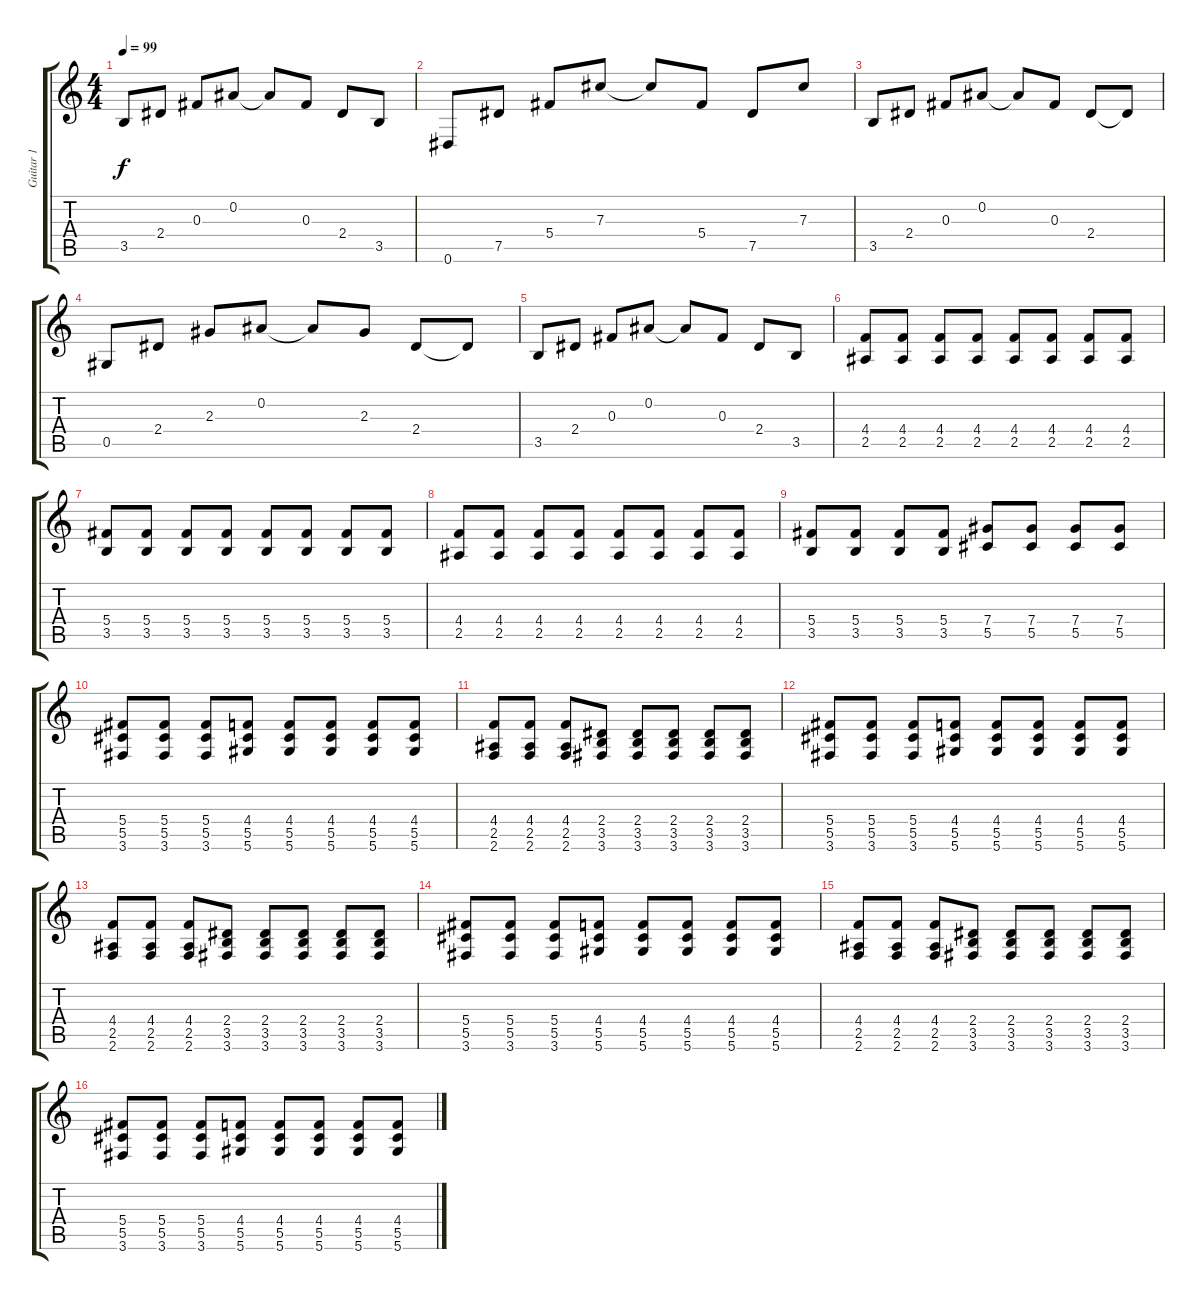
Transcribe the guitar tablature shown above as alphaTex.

\track ("Guitar 1" "Guitar 1") {instrument distortionguitar}
\staff {score tabs}
\tuning (Eb4 Bb3 Gb3 Db3 Ab2 Eb2) {hide}
\ts (4 4)
\tempo 99
\clef g2
\ks c
3.5.8{dy f} 2.4.8 0.3.8 0.2.8 0.2{t}.8 0.3.8 2.4.8 3.5.8 |
0.6.8 7.5.8 5.4.8 7.3.8 7.3{t}.8 5.4.8 7.5.8 7.3.8 |
3.5.8 2.4.8 0.3.8 0.2.8 0.2{t}.8 0.3.8 2.4.8 2.4{t}.8 |
0.5.8 2.4.8 2.3.8 0.2.8 0.2{t}.8 2.3.8 2.4.8 2.4{t}.8 |
3.5.8 2.4.8 0.3.8 0.2.8 0.2{t}.8 0.3.8 2.4.8 3.5.8 |
(4.4 2.5).8 (4.4 2.5).8 (4.4 2.5).8 (4.4 2.5).8 (4.4 2.5).8 (4.4 2.5).8 (4.4 2.5).8 (4.4 2.5).8 |
(5.4 3.5).8 (5.4 3.5).8 (5.4 3.5).8 (5.4 3.5).8 (5.4 3.5).8 (5.4 3.5).8 (5.4 3.5).8 (5.4 3.5).8 |
(4.4 2.5).8 (4.4 2.5).8 (4.4 2.5).8 (4.4 2.5).8 (4.4 2.5).8 (4.4 2.5).8 (4.4 2.5).8 (4.4 2.5).8 |
(5.4 3.5).8 (5.4 3.5).8 (5.4 3.5).8 (5.4 3.5).8 (7.4 5.5).8 (7.4 5.5).8 (7.4 5.5).8 (7.4 5.5).8 |
(5.4 5.5 3.6).8 (5.4 5.5 3.6).8 (5.4 5.5 3.6).8 (4.4 5.5 5.6).8 (4.4 5.5 5.6).8 (4.4 5.5 5.6).8 (4.4 5.5 5.6).8 (4.4 5.5 5.6).8 |
(4.4 2.5 2.6).8 (4.4 2.5 2.6).8 (4.4 2.5 2.6).8 (2.4 3.5 3.6).8 (2.4 3.5 3.6).8 (2.4 3.5 3.6).8 (2.4 3.5 3.6).8 (2.4 3.5 3.6).8 |
(5.4 5.5 3.6).8 (5.4 5.5 3.6).8 (5.4 5.5 3.6).8 (4.4 5.5 5.6).8 (4.4 5.5 5.6).8 (4.4 5.5 5.6).8 (4.4 5.5 5.6).8 (4.4 5.5 5.6).8 |
(4.4 2.5 2.6).8 (4.4 2.5 2.6).8 (4.4 2.5 2.6).8 (2.4 3.5 3.6).8 (2.4 3.5 3.6).8 (2.4 3.5 3.6).8 (2.4 3.5 3.6).8 (2.4 3.5 3.6).8 |
(5.4 5.5 3.6).8 (5.4 5.5 3.6).8 (5.4 5.5 3.6).8 (4.4 5.5 5.6).8 (4.4 5.5 5.6).8 (4.4 5.5 5.6).8 (4.4 5.5 5.6).8 (4.4 5.5 5.6).8 |
(4.4 2.5 2.6).8 (4.4 2.5 2.6).8 (4.4 2.5 2.6).8 (2.4 3.5 3.6).8 (2.4 3.5 3.6).8 (2.4 3.5 3.6).8 (2.4 3.5 3.6).8 (2.4 3.5 3.6).8 |
(5.4 5.5 3.6).8 (5.4 5.5 3.6).8 (5.4 5.5 3.6).8 (4.4 5.5 5.6).8 (4.4 5.5 5.6).8 (4.4 5.5 5.6).8 (4.4 5.5 5.6).8 (4.4 5.5 5.6).8
